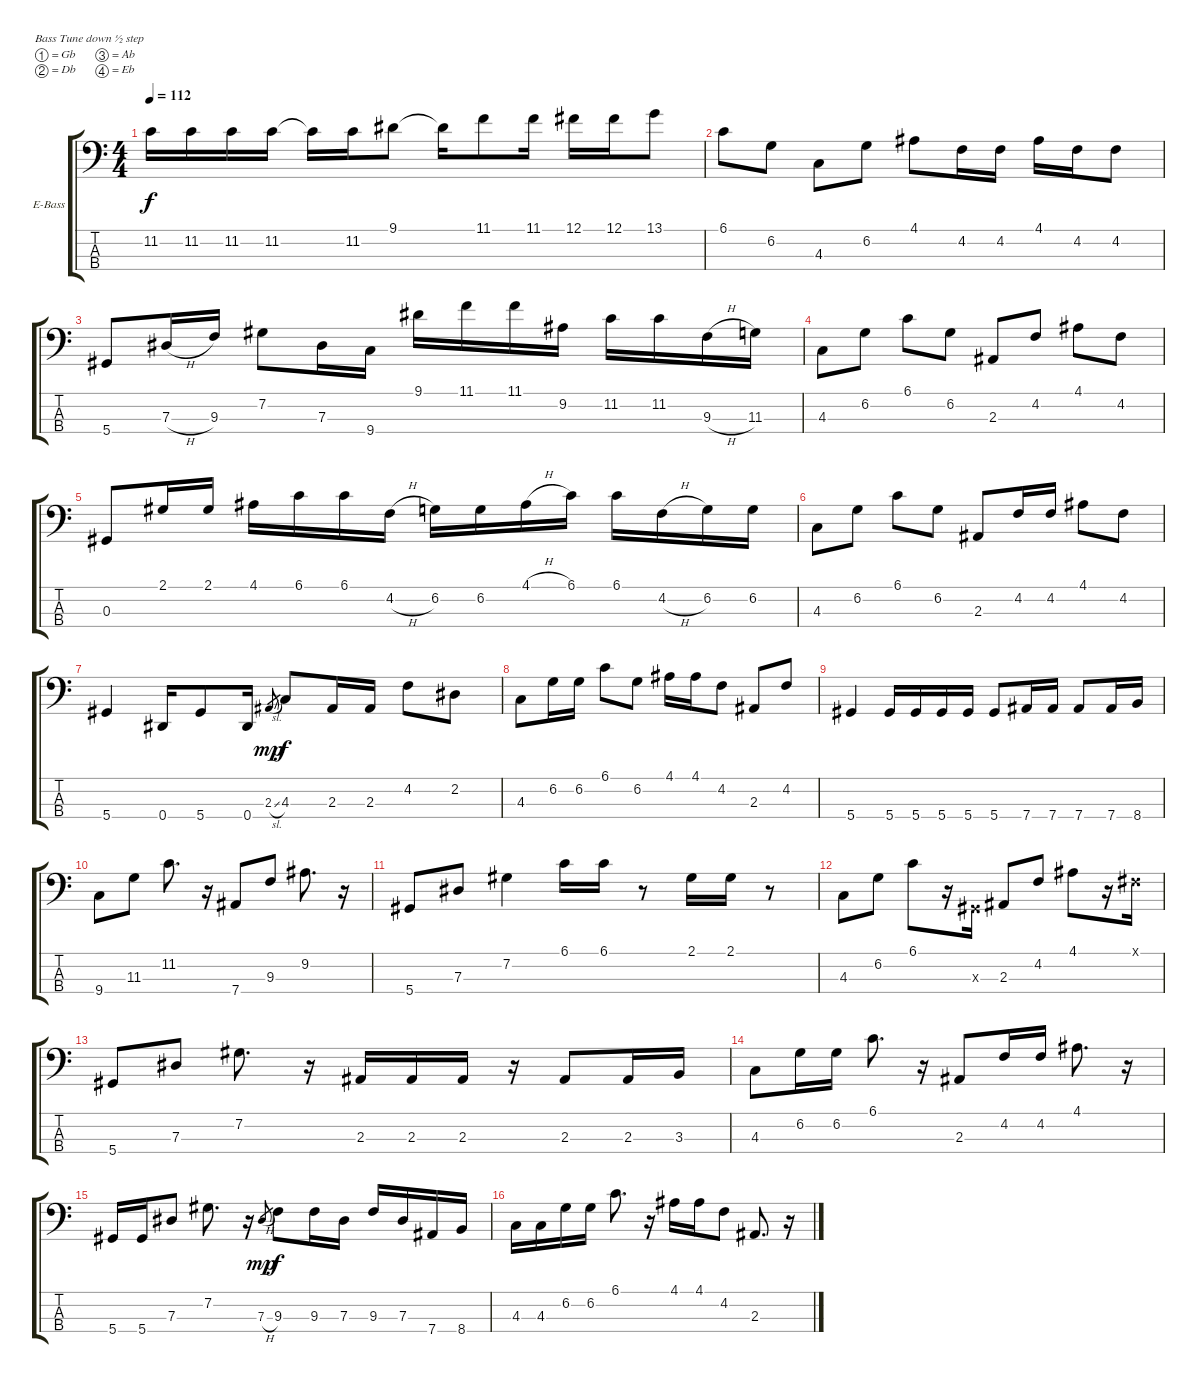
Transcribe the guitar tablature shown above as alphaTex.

\bracketExtendMode groupsimilarinstruments
\firstSystemTrackNameOrientation horizontal
\otherSystemsTrackNameOrientation horizontal
\track ("Bass" "E-Bass") {instrument electricbassfinger}
\staff {score tabs}
\tuning (Gb2 Db2 Ab1 Eb1)
\ts (4 4)
\tempo 112
\clef f4
\ks c
11.2.16{dy f} 11.2.16 11.2.16 11.2.16 11.2{t}.16 11.2.16 9.1.8 9.1{t}.16 11.1.8 11.1.16 12.1.16 12.1.16 13.1.8 |
6.1.8 6.2.8 4.3.8 6.2.8 4.1.8 4.2.16 4.2.16 4.1.16 4.2.16 4.2.8 |
5.4.8 7.3{h}.16 9.3.16 7.2.8 7.3.16 9.4.16 9.1.16 11.1.16 11.1.16 9.2.16 11.2.16 11.2.16 9.3{h}.16 11.3.16 |
4.3.8 6.2.8 6.1.8 6.2.8 2.3.8 4.2.8 4.1.8 4.2.8 |
0.3.8 2.1.16 2.1.16 4.1.16 6.1.16 6.1.16 4.2{h}.16 6.2.16 6.2.16 4.1{h}.16 6.1.16 6.1.16 4.2{h}.16 6.2.16 6.2.16 |
4.3.8 6.2.8 6.1.8 6.2.8 2.3.8 4.2.16 4.2.16 4.1.8 4.2.8 |
5.4.4 0.4.16 5.4.8 0.4.16 2.3{sl}.8{gr dy mp} 4.3.8{dy f} 2.3.16 2.3.16 4.2.8 2.2.8 |
4.3.8 6.2.16 6.2.16 6.1.8 6.2.8 4.1.16 4.1.16 4.2.8 2.3.8 4.2.8 |
5.4.4 5.4.16 5.4.16 5.4.16 5.4.16 5.4.8 7.4.16 7.4.16 7.4.8 7.4.16 8.4.16 |
9.4.8 11.3.8 11.2.8{d} r.16 7.4.8 9.3.8 9.2.8{d} r.16 |
5.4.8 7.3.8 7.2.4 6.1.16 6.1.16 r.8 2.1.16 2.1.16 r.8 |
4.3.8 6.2.8 6.1.8 r.16 0.3{x}.16 2.3.8 4.2.8 4.1.8 r.16 0.1{x}.16 |
5.4.8 7.3.8 7.2.8{d} r.16 2.3.16 2.3.16 2.3.16 r.16 2.3.8 2.3.16 3.3.16 |
4.3.8 6.2.16 6.2.16 6.1.8{d} r.16 2.3.8 4.2.16 4.2.16 4.1.8{d} r.16 |
5.4.16 5.4.16 7.3.8 7.2.8{d} r.16 7.3{h}.8{gr dy mp} 9.3.8{dy f} 9.3.16 7.3.16 9.3.16 7.3.16 7.4.16 8.4.16 |
4.3.16 4.3.16 6.2.16 6.2.16 6.1.8{d} r.16 4.1.16 4.1.16 4.2.8 2.3.8{d} r.16
